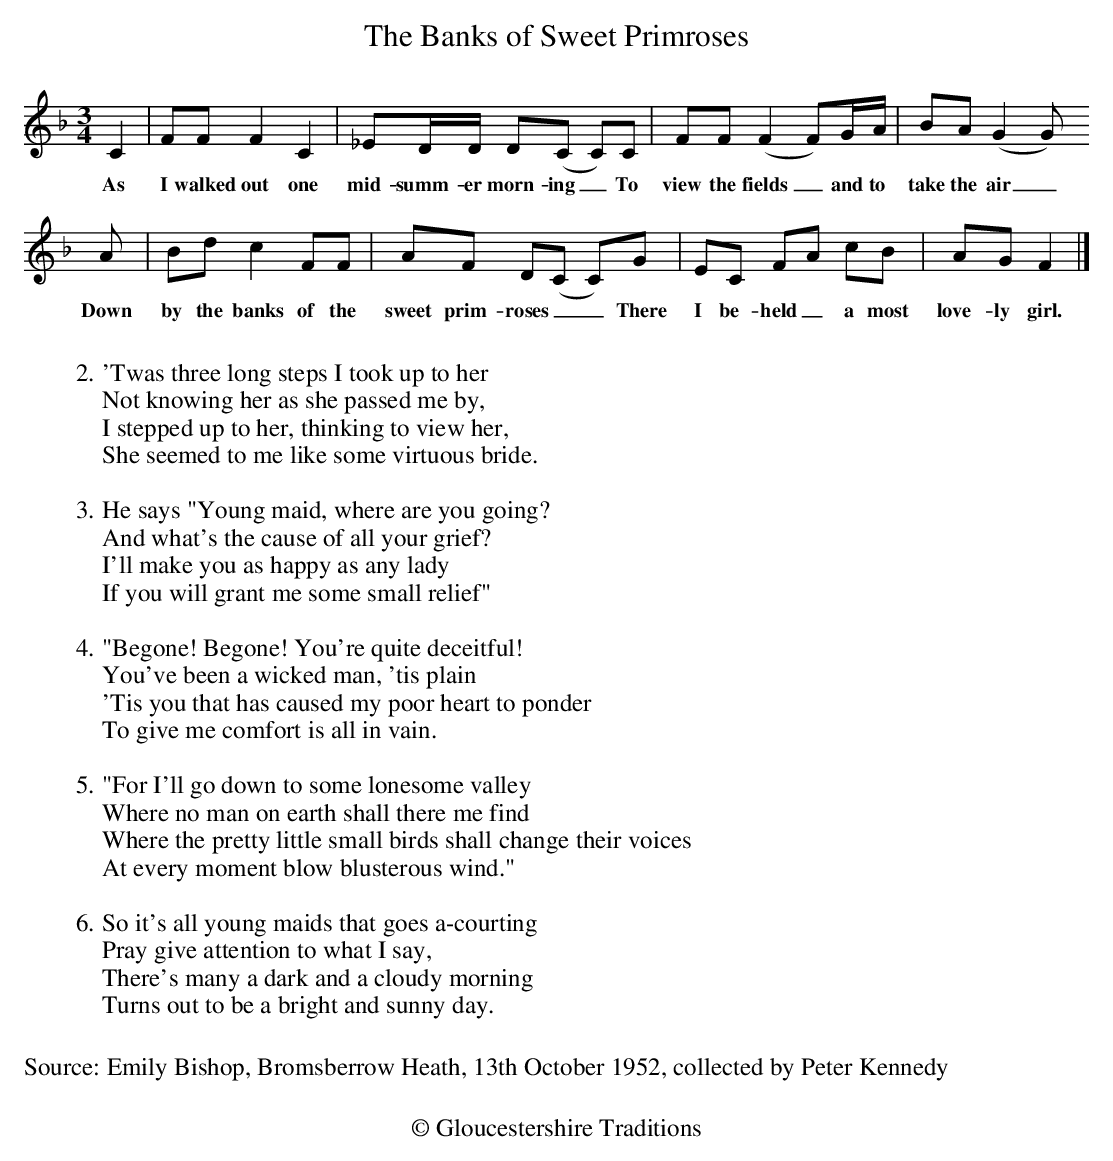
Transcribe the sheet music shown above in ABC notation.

X:1
T:The Banks of Sweet Primroses
M:3/4
L:1/4
K:Fmaj
C | F/2F/2FC | _E/2D/4D/4 D/2(C/2 C/2)C/2 | F/2F/2 (F F/2)G/4A/4 | B/2A/2 (GG/2)
w:As I walked out one mid-summ-er morn-ing_ To view the  fields_ and to take the air_
A/2 | B/2d/2 c F/2F/2 | A/2F/2 D/2(C/2 C/2)G/2 | E/2C/2 F/2A/2 c/2B/2 | A/2G/2F |]
w:Down by the banks of the sweet prim-roses__ There I be-held_ a most love-ly girl.
%%text
%%text
%%text
W:2.'Twas three long steps I took up to her
W:Not knowing her as she passed me by,
W:I stepped up to her, thinking to view her,
W:She seemed to me like some virtuous bride.
W:
W:3.He says "Young maid, where are you going?
W:And what's the cause of all your grief?
W:I'll make you as happy as any lady
W:If you will grant me some small relief"
W:
W:4."Begone! Begone! You're quite deceitful!
W:You've been a wicked man, 'tis plain
W:'Tis you that has caused my poor heart to ponder
W:To give me comfort is all in vain.
W:
W:5."For I'll go down to some lonesome valley
W:Where no man on earth shall there me find
W:Where the pretty little small birds shall change their voices
W:At every moment blow blusterous wind."
W:
W:6.So it's all young maids that goes a-courting
W:Pray give attention to what I say,
W:There's many a dark and a cloudy morning
W:Turns out to be a bright and sunny day.
